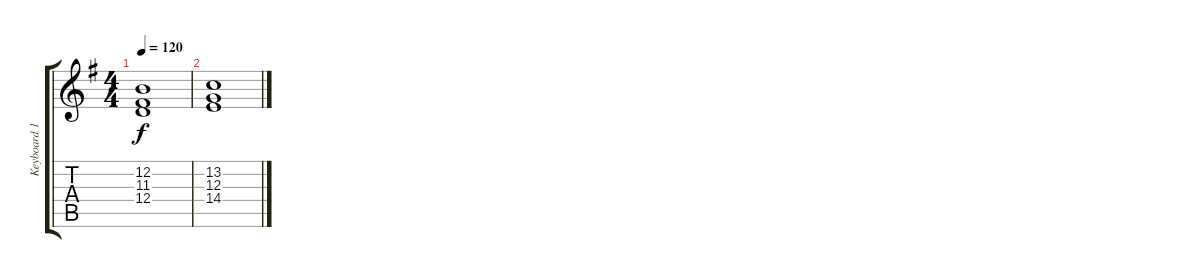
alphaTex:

\track ("Keyboard 1" "Keyboard 1") {instrument stringensemble1}
\staff {score tabs}
\tuning (E4 B3 G3 D3 A2 E2) {hide}
\ts (4 4)
\tempo 120
\clef g2
\ks g
(12.2 11.3 12.4).1{dy f} |
(13.2 12.3 14.4).1
